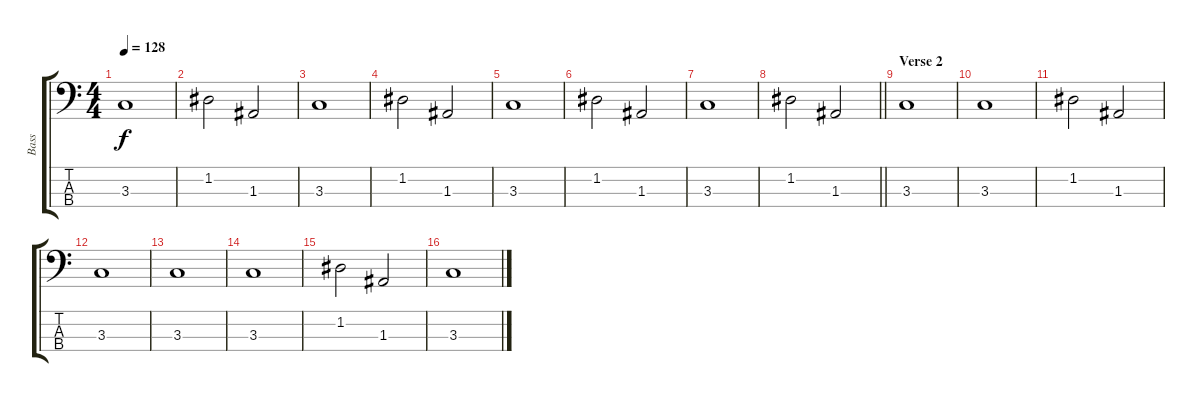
\track ("Bass" "Bass") {instrument electricbassfinger}
\staff {score tabs}
\tuning (G2 D2 A1 E1) {hide}
\ts (4 4)
\tempo 128
\clef f4
\ks c
3.3.1{dy f} |
1.2.2 1.3.2 |
3.3.1 |
1.2.2 1.3.2 |
3.3.1 |
1.2.2 1.3.2 |
3.3.1 |
\barLineRight lightlight
1.2.2 1.3.2 |
\section ("" "Verse 2")
3.3.1 |
3.3.1 |
1.2.2 1.3.2 |
3.3.1 |
3.3.1 |
3.3.1 |
1.2.2 1.3.2 |
3.3.1
